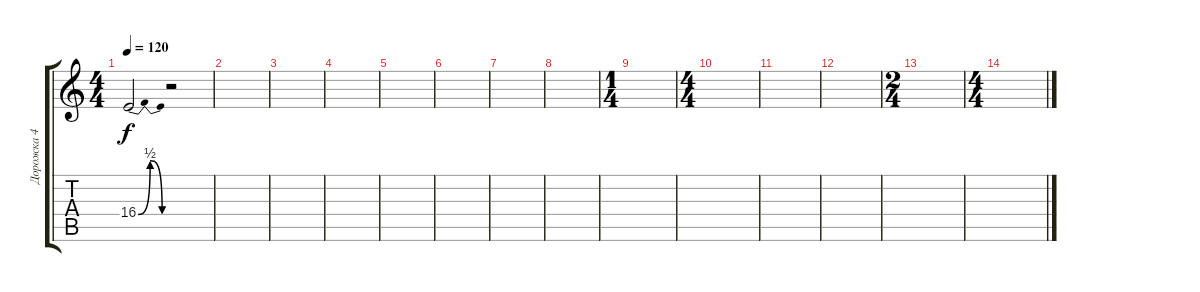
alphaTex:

\track ("Дорожка 4" "Дорожка 4") {instrument englishhorn}
\staff {score tabs}
\tuning (D4 A3 F3 C3 G2 D2) {hide}
\ts (4 4)
\tempo 120
\clef g2
\ks c
16.4{be (bendrelease 0 0 30 2 45 2 60 0)}.2{dy f} r.2 |
|
|
|
|
|
|
|
\ts (1 4)
|
\ts (4 4)
|
|
|
\ts (2 4)
|
\ts (4 4)
